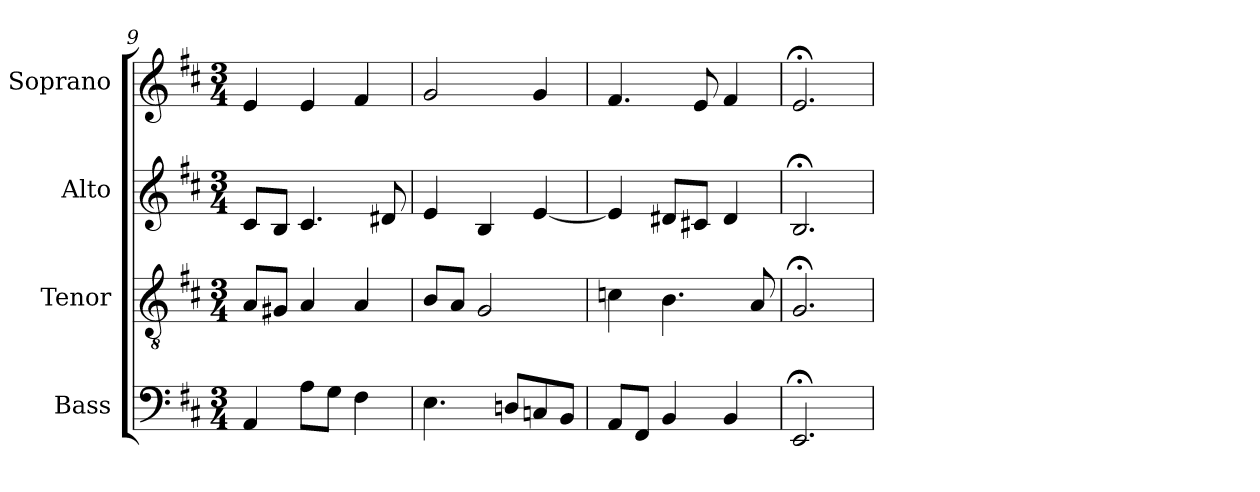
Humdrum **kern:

**kern	**kern	**kern	**kern
*part4	*part3	*part2	*part1
*staff4	*staff3	*staff2	*staff1
*I"Bass	*I"Tenor	*I"Alto	*I"Soprano
*I'B	*I'T	*I'A	*I'S
*clefF4	*clefGv2	*clefG2	*clefG2
*k[f#c#]	*k[f#c#]	*k[f#c#]	*k[f#c#]
*D:	*D:	*D:	*D:
*M3/4	*M3/4	*M3/4	*M3/4
*MM100	*MM100	*MM100	*MM100
=9	=9	=9	=9
4AA	8AL	8c#L	4e
.	8G#XJ	8BJ	.
8AL	4A	4.c#	4e
8GJ	.	.	.
4F#	4A	.	4f#
.	.	8d#X	.
=10	=10	=10	=10
4.E	8BL	4e	2g
.	8AJ	.	.
.	2G	4B	.
8DnL	.	.	.
8Cn	.	[4e	4g
8BBJ	.	.	.
=11	=11	=11	=11
8AAL	4cn	4e]	4.f#
8FF#J	.	.	.
4BB	4.B	8d#XL	.
.	.	8c#XJ	8e
4BB	.	4d#	4f#
.	8A	.	.
=12	=12	=12	=12
2.EE;<	2.G;<	2.B;<	2.e;<
=	=	=	=
*-	*-	*-	*-
